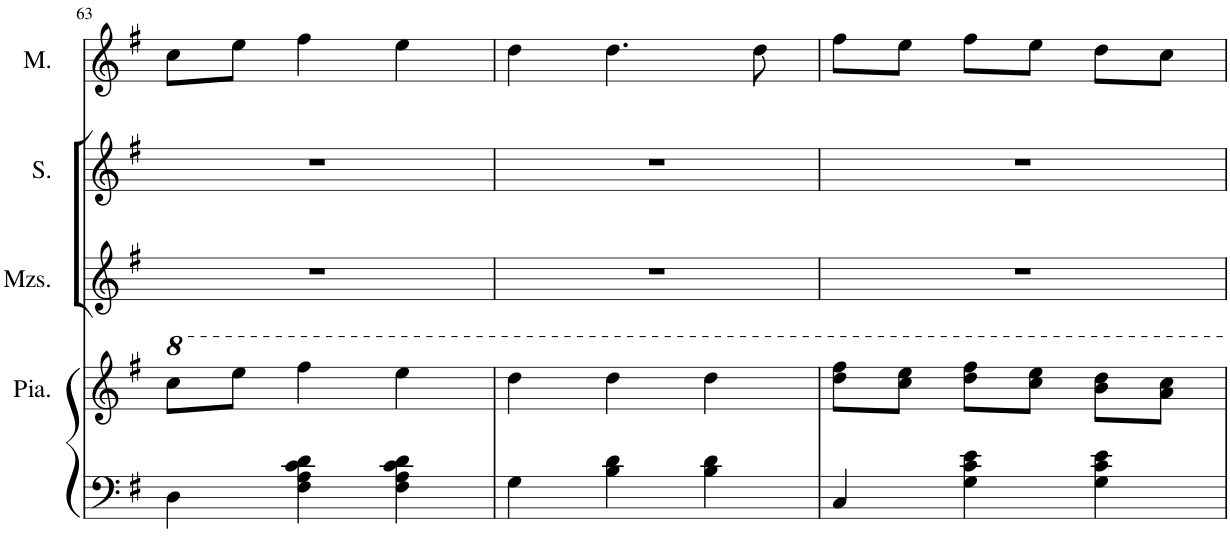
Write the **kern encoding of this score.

**kern	**kern	**kern	**kern	**kern
*part5	*part4	*part3	*part2	*part1
*staff5	*staff4	*staff3	*staff2	*staff1
*I"Piano	*I"Piano	*I"Mezzo-soprano	*I"Soprano	*I"Mariette
*	*I'Pia.	*I'Mzs.	*I'S.	*I'M.
!!LO:PB:g=z
*clefF4	*clefG2	*clefG2	*clefG2	*clefG2
*	*	*	*	*Trd1c2
*k[f#]	*k[f#]	*k[f#]	*k[f#]	*k[f#]
*M3/4	*M3/4	*M3/4	*M3/4	*M3/4
=63	=63	=63	=63	=63
4D\	8ccc\L	2.r	2.r	8cc\L
.	8eee\J	.	.	8ee\J
4F#\ 4A\ 4c\ 4d\	4fff#\	.	.	4ff#\
4F#\ 4A\ 4c\ 4d\	4eee\	.	.	4ee\
=64	=64	=64	=64	=64
4G\	4ddd\	2.r	2.r	4dd\
4B\ 4d\	4ddd\	.	.	4.dd\
4B\ 4d\	4ddd\	.	.	.
.	.	.	.	8dd\
=65	=65	=65	=65	=65
4C/	8ddd\ 8fff#\L	2.r	2.r	8ff#\L
.	8ccc\ 8eee\J	.	.	8ee\J
4G\ 4c\ 4e\	8ddd\ 8fff#\L	.	.	8ff#\L
.	8ccc\ 8eee\J	.	.	8ee\J
4G\ 4c\ 4e\	8bb\ 8ddd\L	.	.	8dd\L
.	8aa\ 8ccc\J	.	.	8cc\J
=	=	=	=	=
*-	*-	*-	*-	*-
